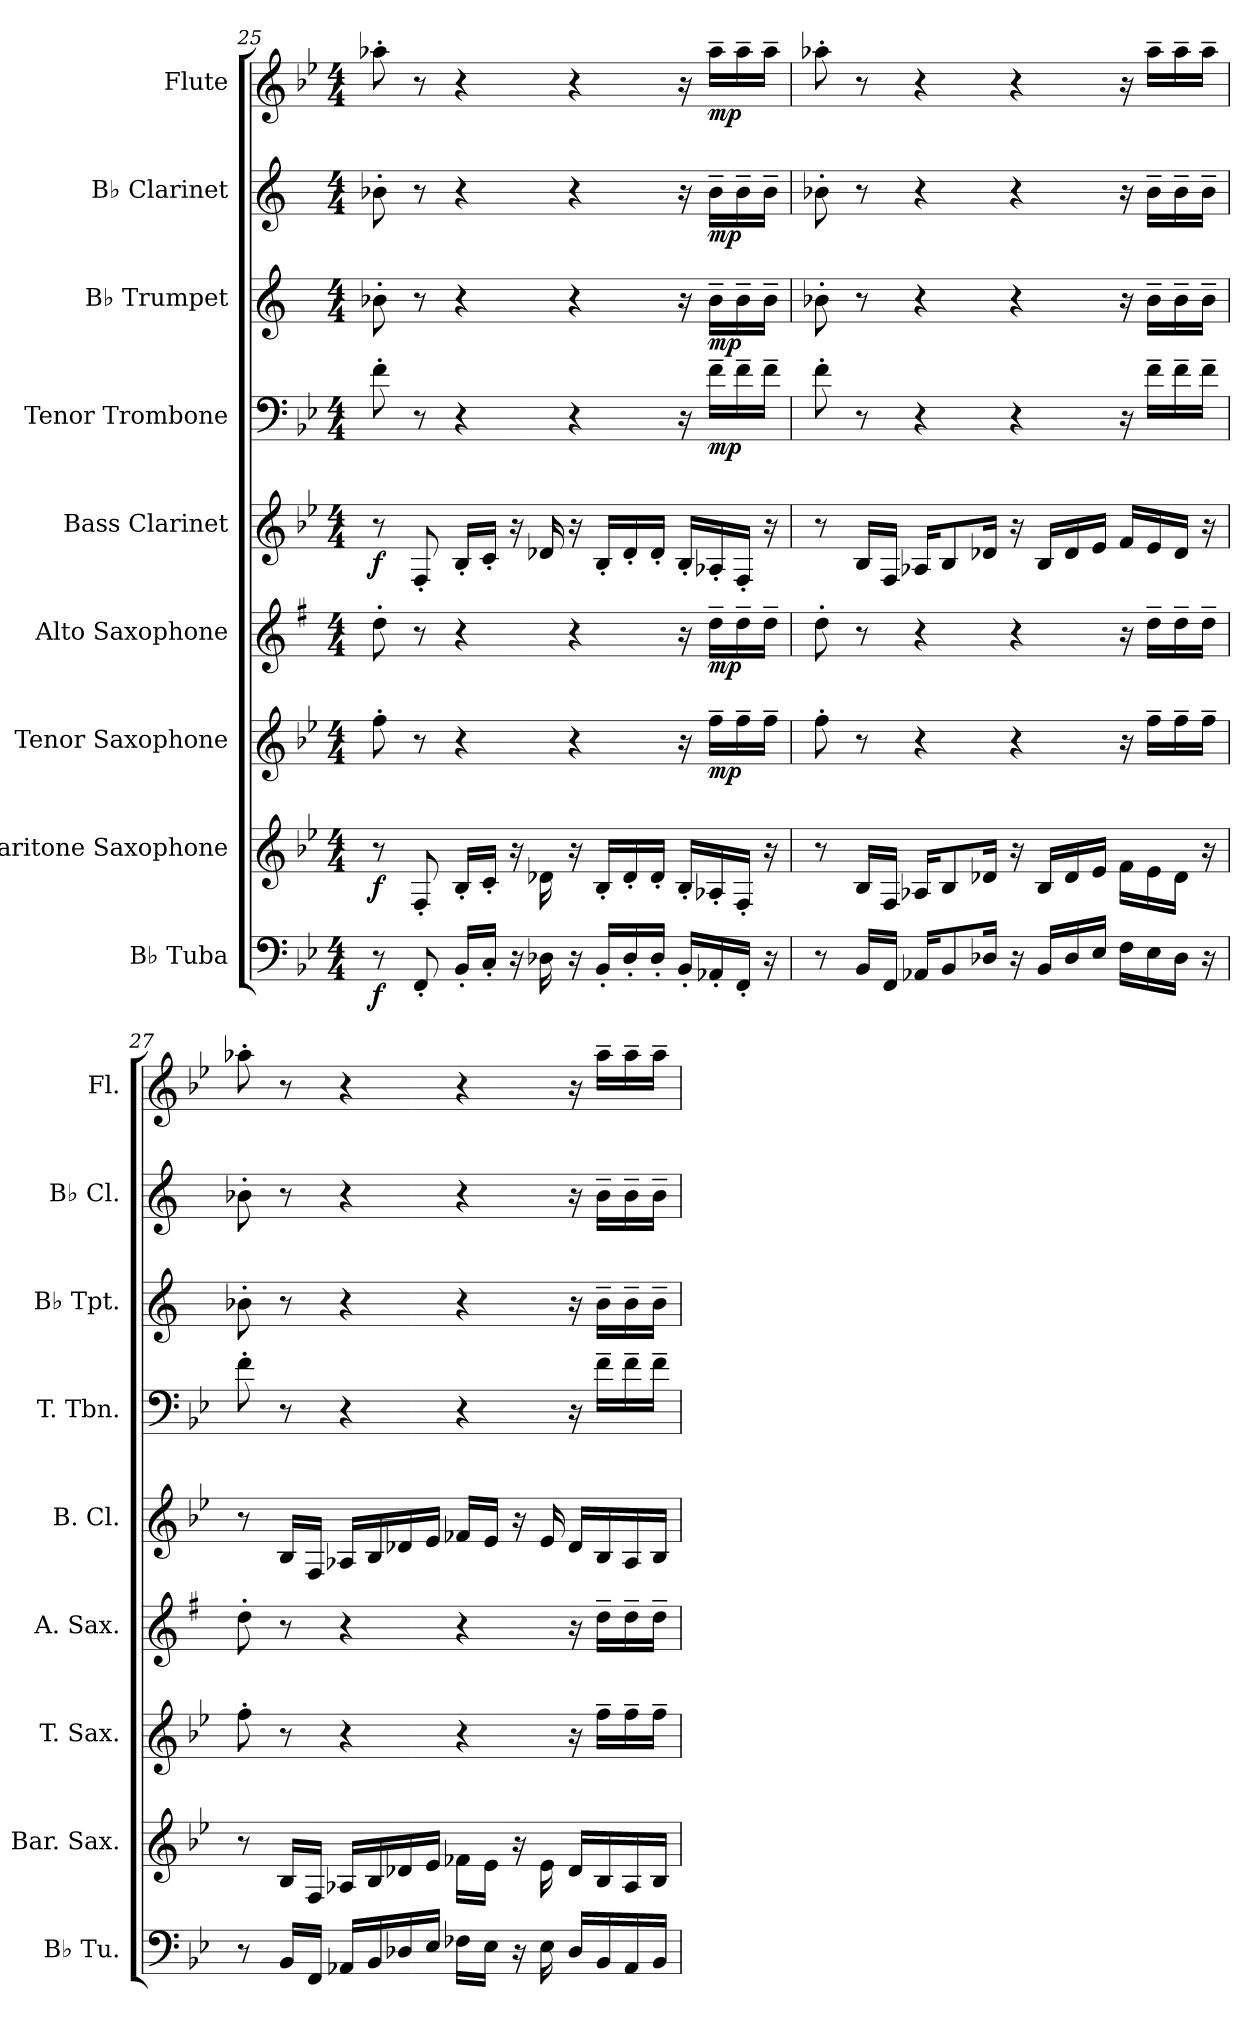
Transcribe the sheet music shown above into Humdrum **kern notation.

**kern	**dynam	**kern	**dynam	**kern	**dynam	**kern	**dynam	**kern	**dynam	**kern	**dynam	**kern	**dynam	**kern	**dynam	**kern	**dynam
*part9	*part9	*part8	*part8	*part7	*part7	*part6	*part6	*part5	*part5	*part4	*part4	*part3	*part3	*part2	*part2	*part1	*part1
*staff9	*staff9	*staff8	*staff8	*staff7	*staff7	*staff6	*staff6	*staff5	*staff5	*staff4	*staff4	*staff3	*staff3	*staff2	*staff2	*staff1	*staff1
*I"B♭ Tuba	*	*I"Baritone Saxophone	*	*I"Tenor Saxophone	*	*I"Alto Saxophone	*	*I"Bass Clarinet	*	*I"Tenor Trombone	*	*I"B♭ Trumpet	*	*I"B♭ Clarinet	*	*I"Flute	*
*I'B♭ Tu.	*	*I'Bar. Sax.	*	*I'T. Sax.	*	*I'A. Sax.	*	*I'B. Cl.	*	*I'T. Tbn.	*	*I'B♭ Tpt.	*	*I'B♭ Cl.	*	*I'Fl.	*
*clefF4	*	*clefG2	*	*clefG2	*	*clefG2	*	*clefG2	*	*clefF4	*	*clefG2	*	*clefG2	*	*clefG2	*
*	*	*ITrd12c21	*	*ITrd8c14	*	*ITrd5c9	*	*ITrd8c14	*	*	*	*ITrd1c2	*	*ITrd1c2	*	*	*
*k[b-e-]	*	*k[b-e-]	*	*k[b-e-]	*	*k[b-e-]	*	*k[b-e-]	*	*k[b-e-]	*	*k[b-e-]	*	*k[b-e-]	*	*k[b-e-]	*
*M4/4	*	*M4/4	*	*M4/4	*	*M4/4	*	*M4/4	*	*M4/4	*	*M4/4	*	*M4/4	*	*M4/4	*
=25	=25	=25	=25	=25	=25	=25	=25	=25	=25	=25	=25	=25	=25	=25	=25	=25	=25
!	!LO:DY:b	!	!LO:DY:b	!	!	!	!	!	!LO:DY:b	!	!	!	!	!	!	!	!
8r	f	8r	f	8f'\	.	8f'\	.	8r	f	8f'\	.	8a-X'\	.	8a-X'\	.	8aa-X'\	.
8FF'/	.	8FF'/	.	8r	.	8r	.	8FF'/	.	8r	.	8r	.	8r	.	8r	.
16BB-'/LL	.	16BB-'/LL	.	4r	.	4r	.	16BB-'/LL	.	4r	.	4r	.	4r	.	4r	.
16C'/JJ	.	16C'/JJ	.	.	.	.	.	16C'/JJ	.	.	.	.	.	.	.	.	.
16r	.	16r	.	.	.	.	.	16r	.	.	.	.	.	.	.	.	.
16D-X\	.	16D-X\	.	.	.	.	.	16D-X/	.	.	.	.	.	.	.	.	.
16r	.	16r	.	4r	.	4r	.	16r	.	4r	.	4r	.	4r	.	4r	.
16BB-'/LL	.	16BB-'/LL	.	.	.	.	.	16BB-'/LL	.	.	.	.	.	.	.	.	.
16D-'/	.	16D-'/	.	.	.	.	.	16D-'/	.	.	.	.	.	.	.	.	.
16D-'/JJ	.	16D-'/JJ	.	.	.	.	.	16D-'/JJ	.	.	.	.	.	.	.	.	.
16BB-'/LL	.	16BB-'/LL	.	16r	.	16r	.	16BB-'/LL	.	16r	.	16r	.	16r	.	16r	.
!	!	!	!	!	!LO:DY:b	!	!LO:DY:b	!	!	!	!LO:DY:b	!	!LO:DY:b	!	!LO:DY:b	!	!LO:DY:b
16AA-X'/	.	16AA-X'/	.	16f~\LL	mp	16f~\LL	mp	16AA-X'/	.	16f~\LL	mp	16a-~\LL	mp	16a-~\LL	mp	16aa-~\LL	mp
16FF'/JJ	.	16FF'/JJ	.	16f~\	.	16f~\	.	16FF'/JJ	.	16f~\	.	16a-~\	.	16a-~\	.	16aa-~\	.
16r	.	16r	.	16f~\JJ	.	16f~\JJ	.	16r	.	16f~\JJ	.	16a-~\JJ	.	16a-~\JJ	.	16aa-~\JJ	.
!!LO:PB:g=z
=26	=26	=26	=26	=26	=26	=26	=26	=26	=26	=26	=26	=26	=26	=26	=26	=26	=26
8r	.	8r	.	8f'\	.	8f'\	.	8r	.	8f'\	.	8a-X'\	.	8a-X'\	.	8aa-X'\	.
16BB-/LL	.	16BB-/LL	.	8r	.	8r	.	16BB-/LL	.	8r	.	8r	.	8r	.	8r	.
16FF/JJ	.	16FF/JJ	.	.	.	.	.	16FF/JJ	.	.	.	.	.	.	.	.	.
16AA-X/KL	.	16AA-X/KL	.	4r	.	4r	.	16AA-X/KL	.	4r	.	4r	.	4r	.	4r	.
8BB-/	.	8BB-/	.	.	.	.	.	8BB-/	.	.	.	.	.	.	.	.	.
16D-X/Jk	.	16D-X/Jk	.	.	.	.	.	16D-X/Jk	.	.	.	.	.	.	.	.	.
16r	.	16r	.	4r	.	4r	.	16r	.	4r	.	4r	.	4r	.	4r	.
16BB-/LL	.	16BB-/LL	.	.	.	.	.	16BB-/LL	.	.	.	.	.	.	.	.	.
16D-/	.	16D-/	.	.	.	.	.	16D-/	.	.	.	.	.	.	.	.	.
16E-/JJ	.	16E-/JJ	.	.	.	.	.	16E-/JJ	.	.	.	.	.	.	.	.	.
16F\LL	.	16F\LL	.	16r	.	16r	.	16F/LL	.	16r	.	16r	.	16r	.	16r	.
16E-\	.	16E-\	.	16f~\LL	.	16f~\LL	.	16E-/	.	16f~\LL	.	16a-~\LL	.	16a-~\LL	.	16aa-~\LL	.
16D-\JJ	.	16D-\JJ	.	16f~\	.	16f~\	.	16D-/JJ	.	16f~\	.	16a-~\	.	16a-~\	.	16aa-~\	.
16r	.	16r	.	16f~\JJ	.	16f~\JJ	.	16r	.	16f~\JJ	.	16a-~\JJ	.	16a-~\JJ	.	16aa-~\JJ	.
=27	=27	=27	=27	=27	=27	=27	=27	=27	=27	=27	=27	=27	=27	=27	=27	=27	=27
8r	.	8r	.	8f'\	.	8f'\	.	8r	.	8f'\	.	8a-X'\	.	8a-X'\	.	8aa-X'\	.
16BB-/LL	.	16BB-/LL	.	8r	.	8r	.	16BB-/LL	.	8r	.	8r	.	8r	.	8r	.
16FF/JJ	.	16FF/JJ	.	.	.	.	.	16FF/JJ	.	.	.	.	.	.	.	.	.
16AA-X/LL	.	16AA-X/LL	.	4r	.	4r	.	16AA-X/LL	.	4r	.	4r	.	4r	.	4r	.
16BB-/	.	16BB-/	.	.	.	.	.	16BB-/	.	.	.	.	.	.	.	.	.
16D-X/	.	16D-X/	.	.	.	.	.	16D-X/	.	.	.	.	.	.	.	.	.
16E-/JJ	.	16E-/JJ	.	.	.	.	.	16E-/JJ	.	.	.	.	.	.	.	.	.
16F-X\LL	.	16F-X\LL	.	4r	.	4r	.	16F-X/LL	.	4r	.	4r	.	4r	.	4r	.
16E-\JJ	.	16E-\JJ	.	.	.	.	.	16E-/JJ	.	.	.	.	.	.	.	.	.
16r	.	16r	.	.	.	.	.	16r	.	.	.	.	.	.	.	.	.
16E-\	.	16E-\	.	.	.	.	.	16E-/	.	.	.	.	.	.	.	.	.
16D-/LL	.	16D-/LL	.	16r	.	16r	.	16D-/LL	.	16r	.	16r	.	16r	.	16r	.
16BB-/	.	16BB-/	.	16f~\LL	.	16f~\LL	.	16BB-/	.	16f~\LL	.	16a-~\LL	.	16a-~\LL	.	16aa-~\LL	.
16AA-/	.	16AA-/	.	16f~\	.	16f~\	.	16AA-/	.	16f~\	.	16a-~\	.	16a-~\	.	16aa-~\	.
16BB-/JJ	.	16BB-/JJ	.	16f~\JJ	.	16f~\JJ	.	16BB-/JJ	.	16f~\JJ	.	16a-~\JJ	.	16a-~\JJ	.	16aa-~\JJ	.
=	=	=	=	=	=	=	=	=	=	=	=	=	=	=	=	=	=
*-	*-	*-	*-	*-	*-	*-	*-	*-	*-	*-	*-	*-	*-	*-	*-	*-	*-
